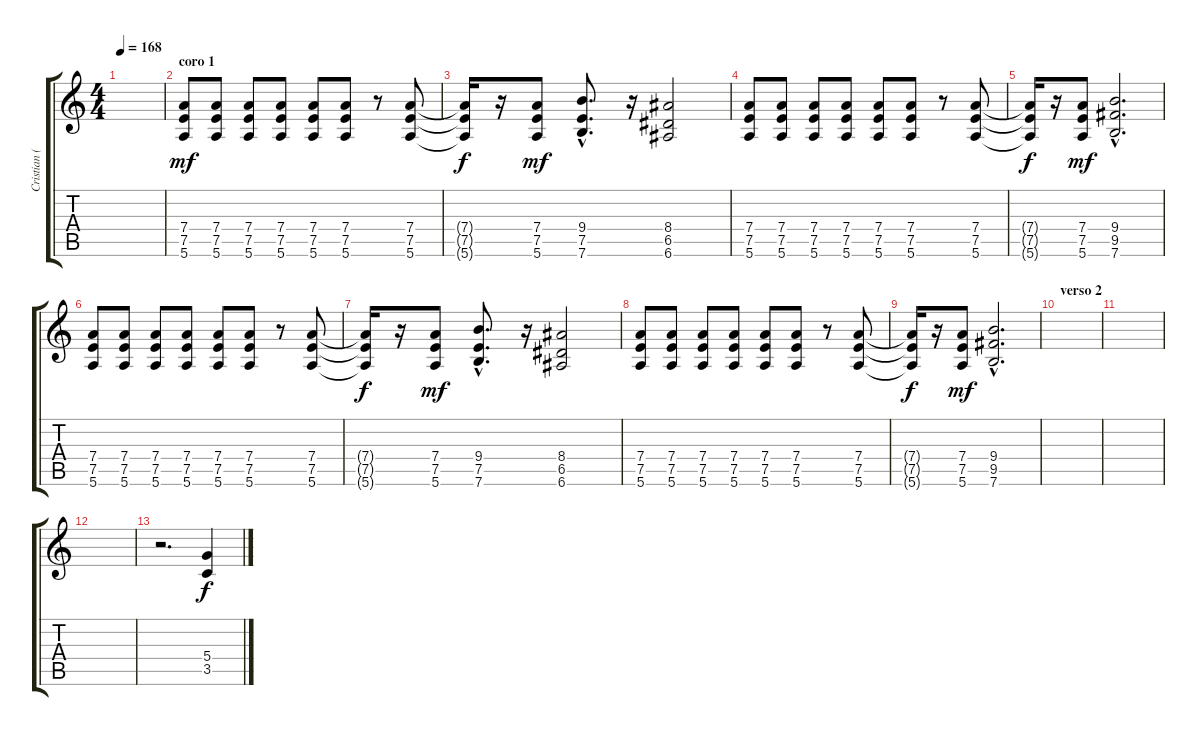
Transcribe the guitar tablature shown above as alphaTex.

\track ("Cristian (guitarra)" "Cristian (") {instrument distortionguitar}
\staff {score tabs}
\tuning (E4 B3 G3 D3 A2 E2) {hide}
\ts (4 4)
\tempo 168
\clef g2
\ks c
|
\section ("" "coro 1")
(7.4 7.5 5.6).8{dy mf} (7.4 7.5 5.6).8 (7.4 7.5 5.6).8 (7.4 7.5 5.6).8 (7.4 7.5 5.6).8 (7.4 7.5 5.6).8 r.8 (7.4 7.5 5.6).8 |
(7.4{t} 7.5{t} 5.6{t}).16{dy f} r.16 (7.4 7.5 5.6).8{dy mf} (9.4{hac} 7.5{hac} 7.6{hac}).8{d} r.16 (8.4 6.5 6.6).2 |
(7.4 7.5 5.6).8 (7.4 7.5 5.6).8 (7.4 7.5 5.6).8 (7.4 7.5 5.6).8 (7.4 7.5 5.6).8 (7.4 7.5 5.6).8 r.8 (7.4 7.5 5.6).8 |
(7.4{t} 7.5{t} 5.6{t}).16{dy f} r.16 (7.4 7.5 5.6).8{dy mf} (9.4{hac} 9.5{hac} 7.6{hac}).2{d} |
(7.4 7.5 5.6).8 (7.4 7.5 5.6).8 (7.4 7.5 5.6).8 (7.4 7.5 5.6).8 (7.4 7.5 5.6).8 (7.4 7.5 5.6).8 r.8 (7.4 7.5 5.6).8 |
(7.4{t} 7.5{t} 5.6{t}).16{dy f} r.16 (7.4 7.5 5.6).8{dy mf} (9.4{hac} 7.5{hac} 7.6{hac}).8{d} r.16 (8.4 6.5 6.6).2 |
(7.4 7.5 5.6).8 (7.4 7.5 5.6).8 (7.4 7.5 5.6).8 (7.4 7.5 5.6).8 (7.4 7.5 5.6).8 (7.4 7.5 5.6).8 r.8 (7.4 7.5 5.6).8 |
(7.4{t} 7.5{t} 5.6{t}).16{dy f} r.16 (7.4 7.5 5.6).8{dy mf} (9.4{hac} 9.5{hac} 7.6{hac}).2{d} |
\section ("" "verso 2")
|
|
|
r.2{d} (5.4 3.5).4{dy f}
